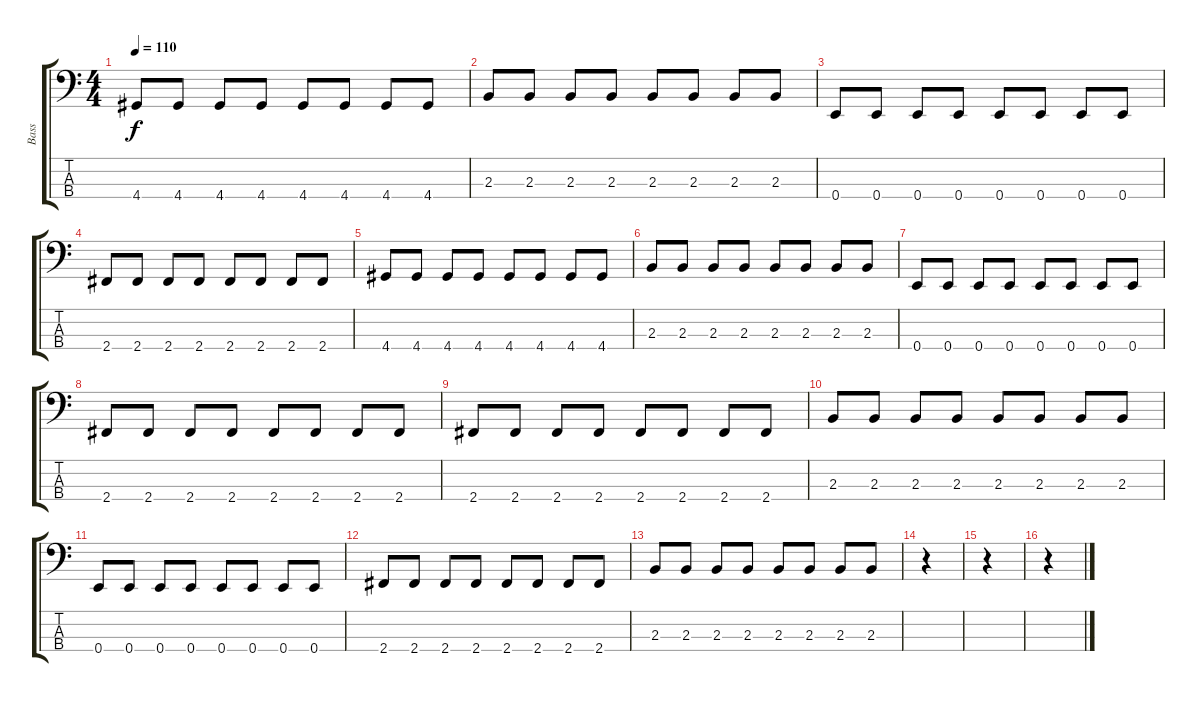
\track ("Bass" "Bass") {instrument electricbassfinger}
\staff {score tabs}
\tuning (G2 D2 A1 E1) {hide}
\ts (4 4)
\tempo 110
\clef f4
\ks c
4.4.8{dy f} 4.4.8 4.4.8 4.4.8 4.4.8 4.4.8 4.4.8 4.4.8 |
2.3.8 2.3.8 2.3.8 2.3.8 2.3.8 2.3.8 2.3.8 2.3.8 |
0.4.8 0.4.8 0.4.8 0.4.8 0.4.8 0.4.8 0.4.8 0.4.8 |
2.4.8 2.4.8 2.4.8 2.4.8 2.4.8 2.4.8 2.4.8 2.4.8 |
4.4.8 4.4.8 4.4.8 4.4.8 4.4.8 4.4.8 4.4.8 4.4.8 |
2.3.8 2.3.8 2.3.8 2.3.8 2.3.8 2.3.8 2.3.8 2.3.8 |
0.4.8 0.4.8 0.4.8 0.4.8 0.4.8 0.4.8 0.4.8 0.4.8 |
2.4.8 2.4.8 2.4.8 2.4.8 2.4.8 2.4.8 2.4.8 2.4.8 |
2.4.8 2.4.8 2.4.8 2.4.8 2.4.8 2.4.8 2.4.8 2.4.8 |
2.3.8 2.3.8 2.3.8 2.3.8 2.3.8 2.3.8 2.3.8 2.3.8 |
0.4.8 0.4.8 0.4.8 0.4.8 0.4.8 0.4.8 0.4.8 0.4.8 |
2.4.8 2.4.8 2.4.8 2.4.8 2.4.8 2.4.8 2.4.8 2.4.8 |
2.3.8 2.3.8 2.3.8 2.3.8 2.3.8 2.3.8 2.3.8 2.3.8 |
r.4 |
r.4 |
r.4
